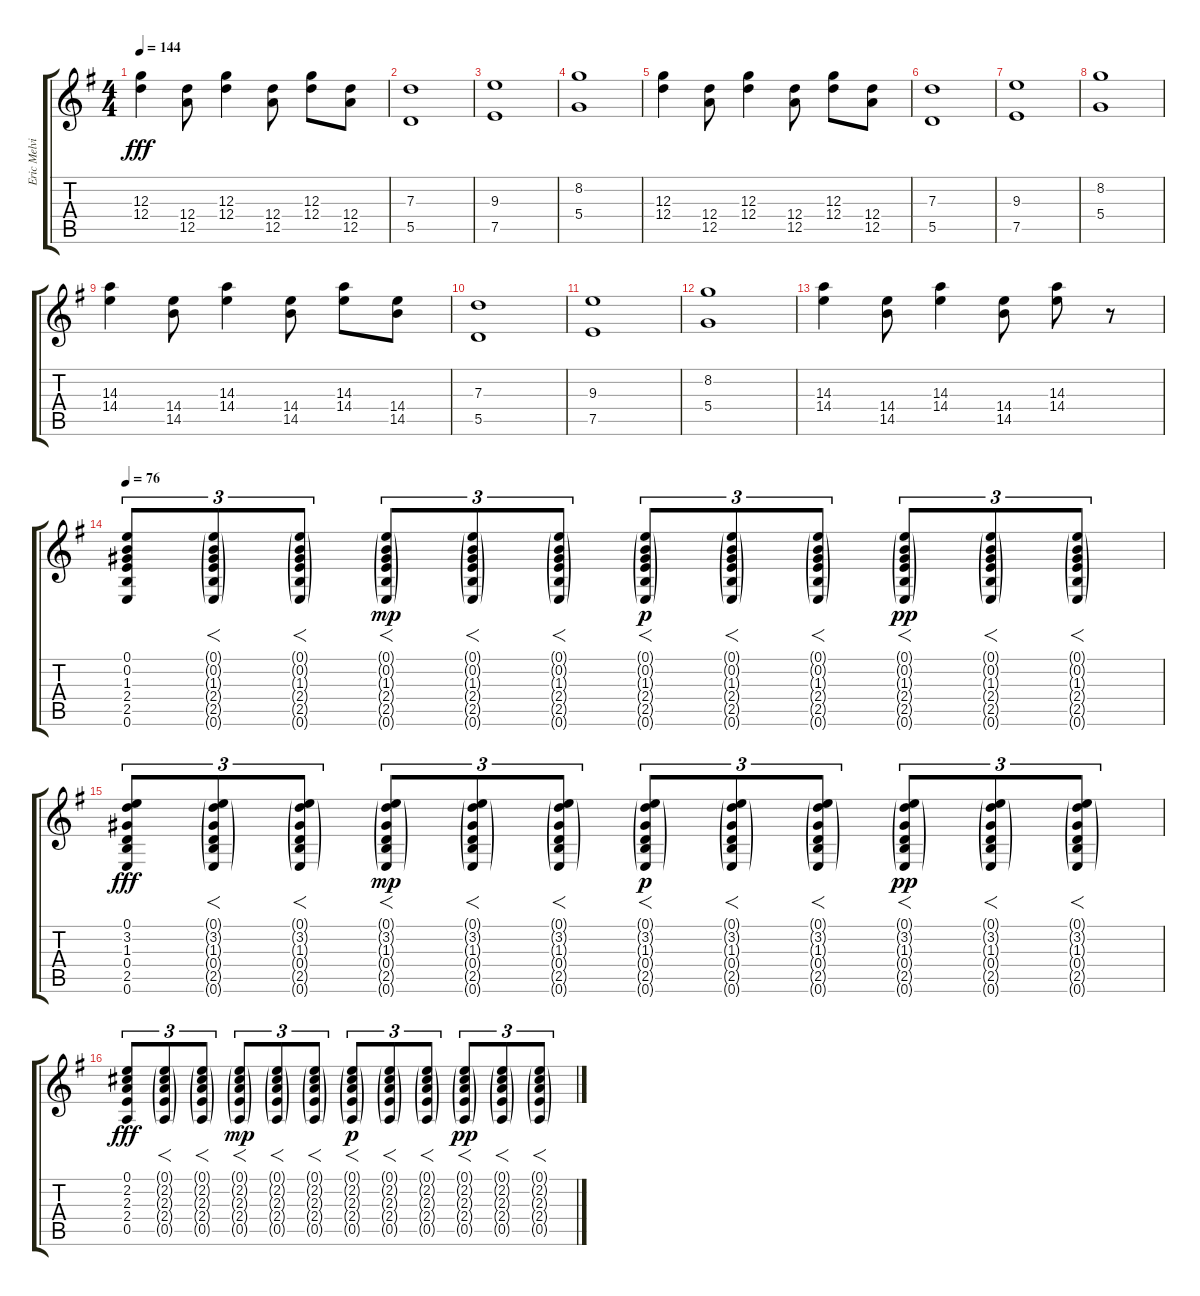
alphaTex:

\track ("Eric Melvin" "Eric Melvi") {instrument overdrivenguitar}
\staff {score tabs}
\tuning (E4 B3 G3 D3 A2 E2) {hide}
\ts (4 4)
\tempo 144
\clef g2
\ks eminor
(12.3 12.4).4{dy fff} (12.4 12.5).8 (12.3 12.4).4 (12.4 12.5).8 (12.3 12.4).8 (12.4 12.5).8 |
(7.3 5.5).1 |
(9.3 7.5).1 |
(8.2 5.4).1 |
(12.3 12.4).4 (12.4 12.5).8 (12.3 12.4).4 (12.4 12.5).8 (12.3 12.4).8 (12.4 12.5).8 |
(7.3 5.5).1 |
(9.3 7.5).1 |
(8.2 5.4).1 |
(14.3 14.4).4 (14.4 14.5).8 (14.3 14.4).4 (14.4 14.5).8 (14.3 14.4).8 (14.4 14.5).8 |
(7.3 5.5).1 |
(9.3 7.5).1 |
(8.2 5.4).1 |
(14.3 14.4).4 (14.4 14.5).8 (14.3 14.4).4 (14.4 14.5).8 (14.3 14.4).8 r.8 |
\tempo 76
(0.1 0.2 1.3 2.4 2.5 0.6).8{tu (3 2)} (0.1{g} 0.2{g} 1.3{g} 2.4{g} 2.5{g} 0.6{g}).8{f tu (3 2)} (0.1{g} 0.2{g} 1.3{g} 2.4{g} 2.5{g} 0.6{g}).8{f tu (3 2)} (0.1{g} 0.2{g} 1.3{g} 2.4{g} 2.5{g} 0.6{g}).8{f tu (3 2) dy mp} (0.1{g} 0.2{g} 1.3{g} 2.4{g} 2.5{g} 0.6{g}).8{f tu (3 2)} (0.1{g} 0.2{g} 1.3{g} 2.4{g} 2.5{g} 0.6{g}).8{f tu (3 2)} (0.1{g} 0.2{g} 1.3{g} 2.4{g} 2.5{g} 0.6{g}).8{f tu (3 2) dy p} (0.1{g} 0.2{g} 1.3{g} 2.4{g} 2.5{g} 0.6{g}).8{f tu (3 2)} (0.1{g} 0.2{g} 1.3{g} 2.4{g} 2.5{g} 0.6{g}).8{f tu (3 2)} (0.1{g} 0.2{g} 1.3{g} 2.4{g} 2.5{g} 0.6{g}).8{f tu (3 2) dy pp} (0.1{g} 0.2{g} 1.3{g} 2.4{g} 2.5{g} 0.6{g}).8{f tu (3 2)} (0.1{g} 0.2{g} 1.3{g} 2.4{g} 2.5{g} 0.6{g}).8{f tu (3 2)} |
(0.1 3.2 1.3 0.4 2.5 0.6).8{tu (3 2) dy fff} (0.1{g} 3.2{g} 1.3{g} 0.4{g} 2.5{g} 0.6{g}).8{f tu (3 2)} (0.1{g} 3.2{g} 1.3{g} 0.4{g} 2.5{g} 0.6{g}).8{f tu (3 2)} (0.1{g} 3.2{g} 1.3{g} 0.4{g} 2.5{g} 0.6{g}).8{f tu (3 2) dy mp} (0.1{g} 3.2{g} 1.3{g} 0.4{g} 2.5{g} 0.6{g}).8{f tu (3 2)} (0.1{g} 3.2{g} 1.3{g} 0.4{g} 2.5{g} 0.6{g}).8{f tu (3 2)} (0.1{g} 3.2{g} 1.3{g} 0.4{g} 2.5{g} 0.6{g}).8{f tu (3 2) dy p} (0.1{g} 3.2{g} 1.3{g} 0.4{g} 2.5{g} 0.6{g}).8{f tu (3 2)} (0.1{g} 3.2{g} 1.3{g} 0.4{g} 2.5{g} 0.6{g}).8{f tu (3 2)} (0.1{g} 3.2{g} 1.3{g} 0.4{g} 2.5{g} 0.6{g}).8{f tu (3 2) dy pp} (0.1{g} 3.2{g} 1.3{g} 0.4{g} 2.5{g} 0.6{g}).8{f tu (3 2)} (0.1{g} 3.2{g} 1.3{g} 0.4{g} 2.5{g} 0.6{g}).8{f tu (3 2)} |
(0.1 2.2 2.3 2.4 0.5).8{tu (3 2) dy fff} (0.1{g} 2.2{g} 2.3{g} 2.4{g} 0.5{g}).8{f tu (3 2)} (0.1{g} 2.2{g} 2.3{g} 2.4{g} 0.5{g}).8{f tu (3 2)} (0.1{g} 2.2{g} 2.3{g} 2.4{g} 0.5{g}).8{f tu (3 2) dy mp} (0.1{g} 2.2{g} 2.3{g} 2.4{g} 0.5{g}).8{f tu (3 2)} (0.1{g} 2.2{g} 2.3{g} 2.4{g} 0.5{g}).8{f tu (3 2)} (0.1{g} 2.2{g} 2.3{g} 2.4{g} 0.5{g}).8{f tu (3 2) dy p} (0.1{g} 2.2{g} 2.3{g} 2.4{g} 0.5{g}).8{f tu (3 2)} (0.1{g} 2.2{g} 2.3{g} 2.4{g} 0.5{g}).8{f tu (3 2)} (0.1{g} 2.2{g} 2.3{g} 2.4{g} 0.5{g}).8{f tu (3 2) dy pp} (0.1{g} 2.2{g} 2.3{g} 2.4{g} 0.5{g}).8{f tu (3 2)} (0.1{g} 2.2{g} 2.3{g} 2.4{g} 0.5{g}).8{f tu (3 2)}
